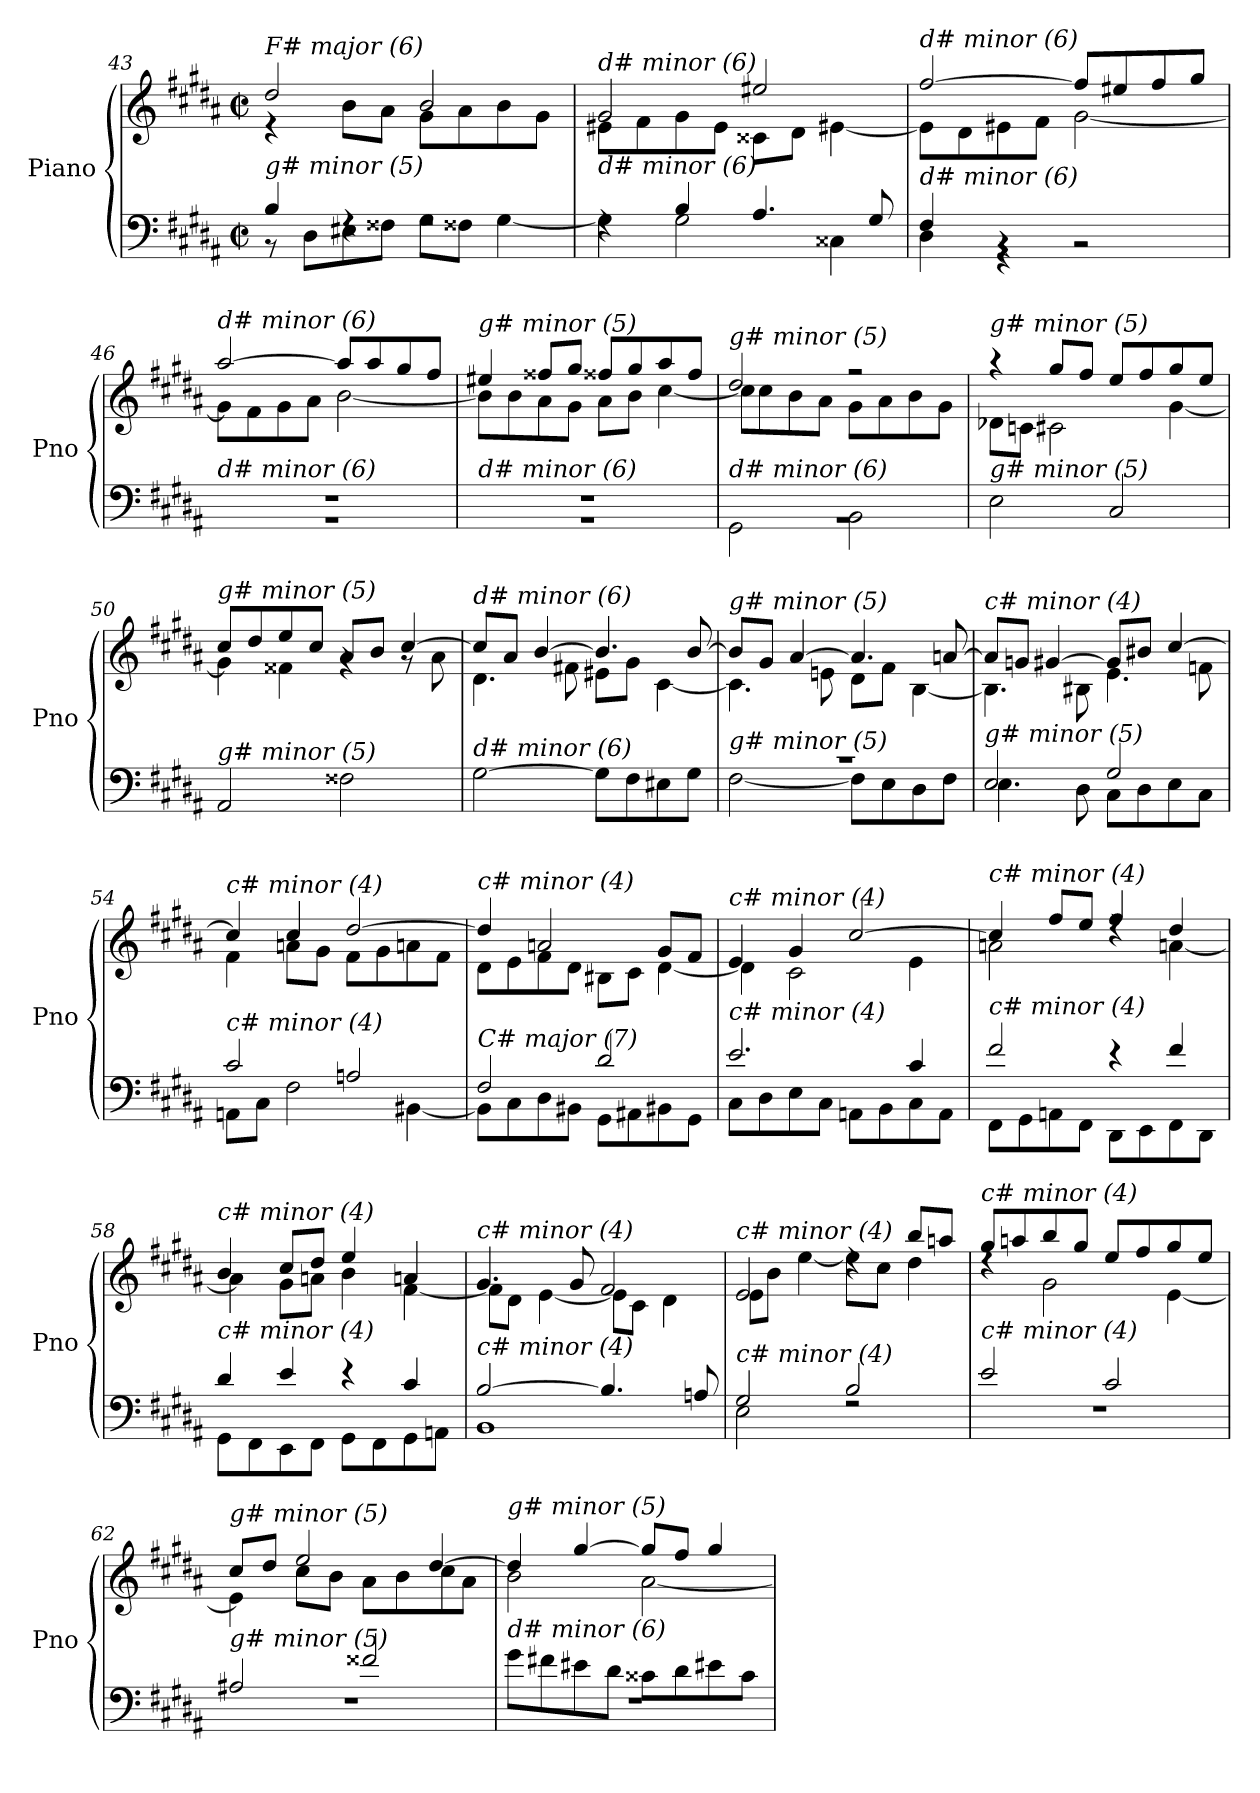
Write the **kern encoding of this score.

**kern	**kern
*part1	*part1
*staff2	*staff1
*I"Piano	*
*I'Pno	*
*clefF4	*clefG2
*k[f#c#g#d#a#]	*k[f#c#g#d#a#]
*M2/2	*M2/2
*met(c|)	*met(c|)
=43	=43
*^	*^
!	!	!LO:TX:i:t=F# major (6)	!
!LO:TX:i:t=g# minor (5)	!	!	!
4B/	8r	2dd#/	4r
.	8D#\L	.	.
4rF	8E#X\	.	8b\L
.	8F##X\J	.	8a#\J
2rF	8G#\L	2b/	8g#\L
.	8F##X\J	.	8a#\
.	[4G#\	.	8b\
.	.	.	8g#\J
=44	=44	=44	=44
!	!	!LO:TX:i:t=d# minor (6)	!
!LO:TX:i:t=d# minor (6)	!	!	!
4rF	4G#\]	2g#/	8e#X\L
.	.	.	8f#\
4B/	2G#\	.	8g#\
.	.	.	8e#\J
4.A#/	.	2ee#X/	8c##X\L
.	.	.	8d#\J
.	4C##X\	.	[4e#X\
8G#/	.	.	.
=45	=45	=45	=45
!	!	!LO:TX:i:t=d# minor (6)	!
!LO:TX:i:t=d# minor (6)	!	!	!
4F#/	4D#\	[2ff#/	8e#\L]
.	.	.	8d#\
4rBB	4r	.	8e#X\
.	.	.	8f#\J
2rBB	2r	8ff#/L]	[2g#\
.	.	8ee#X/	.
.	.	8ff#/	.
.	.	8gg#/J	.
=46	=46	=46	=46
!	!	!LO:TX:i:t=d# minor (6)	!
!LO:TX:i:t=d# minor (6)	!	!	!
1rBB	1rF	[2aa#/	8g#\L]
.	.	.	8f#\
.	.	.	8g#\
.	.	.	8a#\J
.	.	8aa#/L]	[2b\
.	.	8aa#/	.
.	.	8gg#/	.
.	.	8ff#/J	.
!!LO:LB:g=z	!!
=47	=47	=47	=47
!	!	!LO:TX:i:t=g# minor (5)	!
!LO:TX:i:t=d# minor (6)	!	!	!
1rBB	1rF	4ee#X/	8b\L]
.	.	.	8b\
.	.	8ff##X/L	8a#\
.	.	8gg#/J	8g#\J
.	.	8ff##X/L	8a#\L
.	.	8gg#/	8b\J
.	.	8aa#/	[4cc#\
.	.	8ff##/J	.
=48	=48	=48	=48
!	!	!LO:TX:i:t=g# minor (5)	!
!LO:TX:i:t=d# minor (6)	!	!	!
1rBB	2GG#\	2dd#/	8cc#\L]
.	.	.	8cc#\
.	.	.	8b\
.	.	.	8a#\J
.	2BB\	2r	8g#\L
.	.	.	8a#\
.	.	.	8b\
.	.	.	8g#\J
*v	*v	*	*
=49	=49	=49
!	!LO:TX:i:t=g# minor (5)	!
!LO:TX:i:t=g# minor (5)	!	!
2E\	4r	8d-Xi\L
.	.	8cnj\J
.	8gg#/L	2c#\
.	8ff#/J	.
2C#/	8ee/L	.
.	8ff#/	.
.	8gg#/	[4g#\
.	8ee/J	.
=50	=50	=50
!	!LO:TX:i:t=g# minor (5)	!
!LO:TX:i:t=g# minor (5)	!	!
2AA#/	8cc#/L	4g#\]
.	8dd#/	.
.	8ee/	4f##X\
.	8cc#/J	.
2F##X\	8a#/L	4rg
.	8b/J	.
.	[4cc#/	8rg
.	.	8a#\
=51	=51	=51
!	!LO:TX:i:t=d# minor (6)	!
!LO:TX:i:t=d# minor (6)	!	!
[2G#\	8cc#/L]	4.d#\
.	8a#/J	.
.	[4b/	.
.	.	8f#X\
8G#\L]	4.b/]	8e#X\L
8F#\	.	8g#\J
8E#X\	.	[4c#\
8G#\J	[8b/	.
!!LO:LB:g=z	!!
=52	=52	=52
*^	*	*
!	!	!LO:TX:i:t=g# minor (5)	!
!LO:TX:i:t=g# minor (5)	!	!	!
1r	[2F#\	8b/L]	4.c#\]
.	.	8g#/J	.
.	.	[4a#/	.
.	.	.	8en\
.	8F#\L]	4.a#/]	8d#\L
.	8E\	.	8f#\J
.	8D#\	.	[4B\
.	8F#\J	[8an/	.
=53	=53	=53	=53
!	!	!LO:TX:i:t=c# minor (4)	!
!LO:TX:i:t=g# minor (5)	!	!	!
2E/	4.E\	8a/L]	4.B\]
.	.	8gnj/J	.
.	.	[4g#/	.
.	8D#\	.	8B#X\
2G#/	8C#\L	8g#/L]	4.e\
.	8D#\	8b#X/J	.
.	8E\	[4cc#/	.
.	8C#\J	.	8fnj\
=54	=54	=54	=54
!	!	!LO:TX:i:t=c# minor (4)	!
!LO:TX:i:t=c# minor (4)	!	!	!
2c#/	8AAn\L	4cc#/]	4f#\
.	8C#\J	.	.
.	2F#\	4cc#/	8an\L
.	.	.	8g#\J
2An/	.	[2dd#/	8f#\L
.	.	.	8g#\
.	[4BB#X\	.	8an\
.	.	.	8f#\J
=55	=55	=55	=55
!	!	!LO:TX:i:t=c# minor (4)	!
!LO:TX:i:t=C# major (7)	!	!	!
2F#/	8BB#\L]	4dd#/]	8d#\L
.	8C#\	.	8e\
.	8D#\	2an/	8f#\
.	8BB#X\J	.	8d#\J
2d#/	8GG#\L	.	8B#X\L
.	8AA#X\	.	8c#\J
.	8BB#X\	8g#/L	[4d#\
.	8GG#\J	8f#/J	.
!!LO:PB:g=z	!!
=56	=56	=56	=56
!	!	!LO:TX:i:t=c# minor (4)	!
!LO:TX:i:t=c# minor (4)	!	!	!
2.e/	8C#\L	4e/	4d#\]
.	8D#\	.	.
.	8E\	4g#/	2c#\
.	8C#\J	.	.
.	8AAn\L	[2cc#/	.
.	8BB\	.	.
4c#/	8C#\	.	4e\
.	8AA\J	.	.
=57	=57	=57	=57
!	!	!LO:TX:i:t=c# minor (4)	!
!LO:TX:i:t=c# minor (4)	!	!	!
2f#/	8FF#\L	4cc#/]	2an\
.	8GG#\	.	.
.	8AAn\	8ff#/L	.
.	8FF#\J	8ee/J	.
4r	8DD#\L	4ff#/	4rdd
.	8EE\	.	.
4f#/	8FF#\	4dd#/	[4an\
.	8DD#\J	.	.
=58	=58	=58	=58
!	!	!LO:TX:i:t=c# minor (4)	!
!LO:TX:i:t=c# minor (4)	!	!	!
4d#/	8GG#\L	4b/	4a\]
.	8FF#\	.	.
4e/	8EE\	8cc#/L	8g#\L
.	8FF#\J	8dd#/J	8an\J
4r	8GG#\L	4ee/	4b\
.	8FF#\	.	.
4c#/	8GG#\	4an/	[4f#\
.	8AAn\J	.	.
=59	=59	=59	=59
!	!	!LO:TX:i:t=c# minor (4)	!
!LO:TX:i:t=c# minor (4)	!	!	!
[2B/	1BB	4.g#/	8f#\L]
.	.	.	8d#\J
.	.	.	[4e\
.	.	8g#/	.
4.B/]	.	2f#/	8e\L]
.	.	.	8c#\J
.	.	.	4d#\
8An/	.	.	.
!!LO:LB:g=z	!!
=60	=60	=60	=60
!	!	!LO:TX:i:t=c# minor (4)	!
!LO:TX:i:t=c# minor (4)	!	!	!
2G#/	2E\	2e/	8e\L
.	.	.	8b\J
.	.	.	[4ee\
2B/	2rF	4rdd	8ee\L]
.	.	.	8cc#\J
.	.	8bb/L	4dd#\
.	.	8aan/J	.
=61	=61	=61	=61
!	!	!LO:TX:i:t=c# minor (4)	!
!LO:TX:i:t=c# minor (4)	!	!	!
2e/	1rF	8gg#/L	4rdd
.	.	8aan/	.
.	.	8bb/	2g#\
.	.	8gg#/J	.
2c#/	.	8ee/L	.
.	.	8ff#/	.
.	.	8gg#/	[4e\
.	.	8ee/J	.
=62	=62	=62	=62
!	!	!LO:TX:i:t=g# minor (5)	!
!LO:TX:i:t=g# minor (5)	!	!	!
2A#X/	1rF	8cc#/L	4e\]
.	.	8dd#/J	.
.	.	2ee/	8cc#\L
.	.	.	8b\J
2f##X/	.	.	8a#\L
.	.	.	8b\
.	.	[4dd#/	8cc#\
.	.	.	8a#\J
=63	=63	=63	=63
!	!	!LO:TX:i:t=g# minor (5)	!
!LO:TX:i:t=d# minor (6)	!	!	!
8g#\L	1rF	4dd#/]	2b\
8f#X\	.	.	.
8e#X\	.	[4gg#/	.
8d#\J	.	.	.
8c##X\L	.	8gg#/L]	[2a#\
8d#\	.	8ff#/J	.
8e#X\	.	4gg#/	.
8c##\J	.	.	.
*v	*v	*	*
*	*v	*v
=	=
*-	*-
